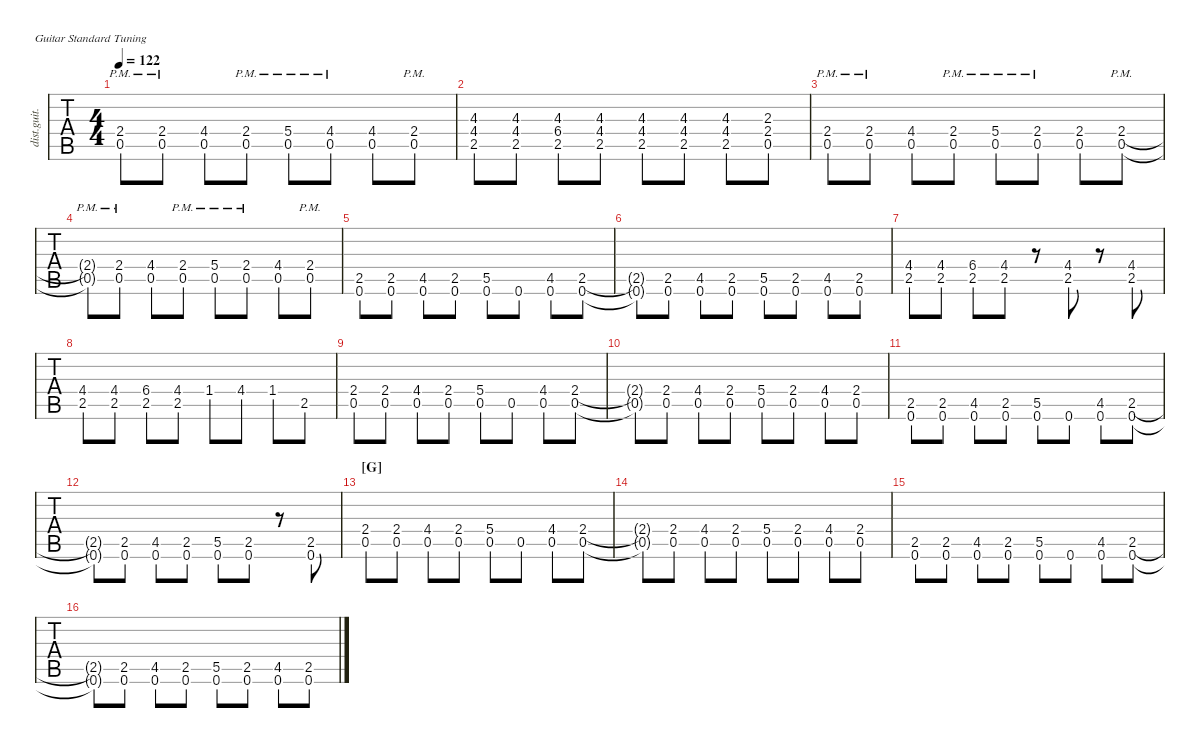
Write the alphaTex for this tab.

\defaultSystemsLayout 4
\hideDynamics
\bracketExtendMode nobrackets
\track ("2nd Guitar" "dist.guit.") {defaultSystemsLayout 4 instrument distortionguitar}
\staff {tabs}
\tuning (E4 B3 G3 D3 A2 E2)
\ts (4 4)
\tempo 122
\clef g2
\ks c
(2.4{pm} 0.5{pm}).8{dy mf} (2.4{pm} 0.5{pm}).8 (4.4{acc #} 0.5).8 (2.4{pm} 0.5{pm}).8 (5.4{pm} 0.5{pm}).8{dy f} (0.5{pm} 4.4{acc #}).8{dy mf} (4.4{acc #} 0.5).8 (2.4 0.5{pm}).8 |
(4.4{acc #} 2.5 4.3).8 (4.4{acc #} 2.5 4.3).8 (6.4{acc #} 2.5 4.3).8{dy f} (4.4{acc #} 2.5 4.3).8{dy mf} (4.4{acc #} 2.5 4.3).8 (4.4{acc #} 2.5 4.3).8 (4.4{acc #} 2.5 4.3).8 (2.4 0.5 2.3).8 |
(2.4{pm} 0.5{pm}).8 (2.4{pm} 0.5{pm}).8 (4.4{acc #} 0.5).8 (2.4{pm} 0.5{pm}).8 (5.4{pm} 0.5{pm}).8{dy f} (0.5{pm} 2.4{pm}).8{dy mf} (2.4 0.5).8 (2.4{pm} 0.5{pm}).8 |
(2.4{pm t} 0.5{pm t}).8{dy f} (2.4{pm} 0.5{pm}).8{dy mf} (4.4{acc #} 0.5).8 (2.4{pm} 0.5{pm}).8 (5.4{pm} 0.5{pm}).8{dy f} (2.4{pm} 0.5{pm}).8{dy mf} (4.4{acc #} 0.5).8 (2.4{pm} 0.5).8 |
(2.5 0.6).8 (2.5 0.6).8 (4.5{acc #} 0.6).8 (2.5 0.6).8 (5.5 0.6).8{dy f} 0.6.8{dy mf} (4.5{acc #} 0.6).8 (2.5 0.6).8 |
(2.5{t} 0.6{t}).8{dy f} (2.5 0.6).8{dy mf} (4.5{acc #} 0.6).8 (2.5 0.6).8 (5.5 0.6).8{dy f} (2.5 0.6).8{dy mf} (4.5{acc #} 0.6).8 (2.5 0.6).8 |
(4.4{acc #} 2.5).8 (4.4{acc #} 2.5).8 (6.4{acc #} 2.5).8{dy f} (4.4{acc #} 2.5).8{dy mf} r.8 (4.4{acc #} 2.5).8 r.8 (4.4{acc #} 2.5).8 |
(4.4{acc #} 2.5).8 (4.4{acc #} 2.5).8 (6.4{acc #} 2.5).8{dy f} (4.4{acc #} 2.5).8{dy mf} 1.4{acc #}.8 4.4{acc #}.8 1.4{acc #}.8 2.5.8 |
(2.4 0.5).8 (2.4 0.5).8 (4.4{acc #} 0.5).8 (2.4 0.5).8 (5.4 0.5).8{dy f} 0.5.8{dy mf} (4.4{acc #} 0.5).8 (2.4 0.5).8 |
(2.4{t} 0.5{t}).8{dy f} (2.4 0.5).8{dy mf} (4.4{acc #} 0.5).8 (2.4 0.5).8 (5.4 0.5).8{dy f} (2.4 0.5).8{dy mf} (4.4{acc #} 0.5).8 (2.4 0.5).8 |
(2.5 0.6).8 (2.5 0.6).8 (4.5{acc #} 0.6).8 (2.5 0.6).8 (5.5 0.6).8{dy f} 0.6.8{dy mf} (4.5{acc #} 0.6).8 (2.5 0.6).8 |
(2.5{t} 0.6{t}).8{dy f} (2.5 0.6).8{dy mf} (4.5{acc #} 0.6).8 (2.5 0.6).8 (5.5 0.6).8{dy f} (2.5 0.6).8{dy mf} r.8 (2.5 0.6).8 |
\section ("G" "")
(2.4 0.5).8 (2.4 0.5).8 (4.4{acc #} 0.5).8 (2.4 0.5).8 (5.4 0.5).8{dy f} 0.5.8{dy mf} (4.4{acc #} 0.5).8 (2.4 0.5).8 |
(2.4{t} 0.5{t}).8{dy f} (2.4 0.5).8{dy mf} (4.4{acc #} 0.5).8 (2.4 0.5).8 (5.4 0.5).8{dy f} (2.4 0.5).8{dy mf} (4.4{acc #} 0.5).8 (2.4 0.5).8 |
(2.5 0.6).8 (2.5 0.6).8 (4.5{acc #} 0.6).8 (2.5 0.6).8 (5.5 0.6).8{dy f} 0.6.8{dy mf} (4.5{acc #} 0.6).8 (2.5 0.6).8 |
(2.5{t} 0.6{t}).8{dy f} (2.5 0.6).8{dy mf} (4.5{acc #} 0.6).8 (2.5 0.6).8 (5.5 0.6).8{dy f} (2.5 0.6).8{dy mf} (4.5{acc #} 0.6).8 (2.5 0.6).8
